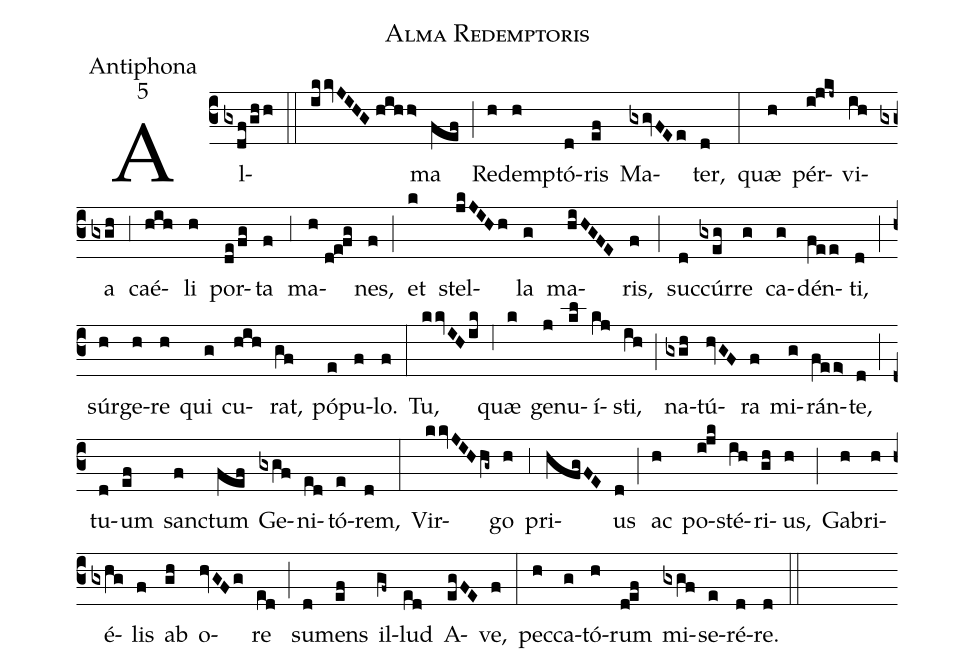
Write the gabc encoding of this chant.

name:Alma Redemptoris;
office-part:Antiphona;
mode:5;
%%
(c3) Al(gxdf/ghh::ikkvJIHG//hihh>)ma(fef) (;) Re(h)demp(h)tó(d)ris(ef) Ma(gxgvFEe)ter,(d) (:) quæ(h) pér(i!jkj~)vi(ih)a(gxgh) (;3) caé(hih)li(h) por(de/fg)ta(f) (;3) ma(h//d!e!fg)nes,(f) (;) et(k) stel(jkJIHh)la(g) ma(hiHGFE)ris,(f) (;) suc(d)cúr(gxeg)re(g) ca(g)dén(fee)ti,(d) (;) súr(h)ge(h)re(h) qui(g) cu(hih)rat,(gf) pó(e)pu(f)lo.(f) (:) Tu,(kkvIHik) (;6) quæ(k) ge(j)nu(kl)í(kj)sti,(ih) (;) na(gxgh)tú(hvGF)ra(f) mi(g)rán(fee>)te,(d) (;) tu(d)um(ef) san(f)ctum(fef) Ge(gxgf)ni(ed)tó(e)rem,(d) (:) Vir(kkvJIHhg~)go(h) (;3) pri(hfgFE)us(d) (;) ac(h) po(i!jk)sté(ih)ri(gh)us,(h) (;) Ga(h)bri(h)é(gxhg)lis(f) ab(gh) o(hvGFg)re(ed) (;) su(d)mens(ef) il(gf~)lud(ed) A(egFE)ve,(f) (:) pec(h)ca(g)tó(h)rum(d!ef) mi(gxgf)se(e)ré(d)re.(d) (::)
